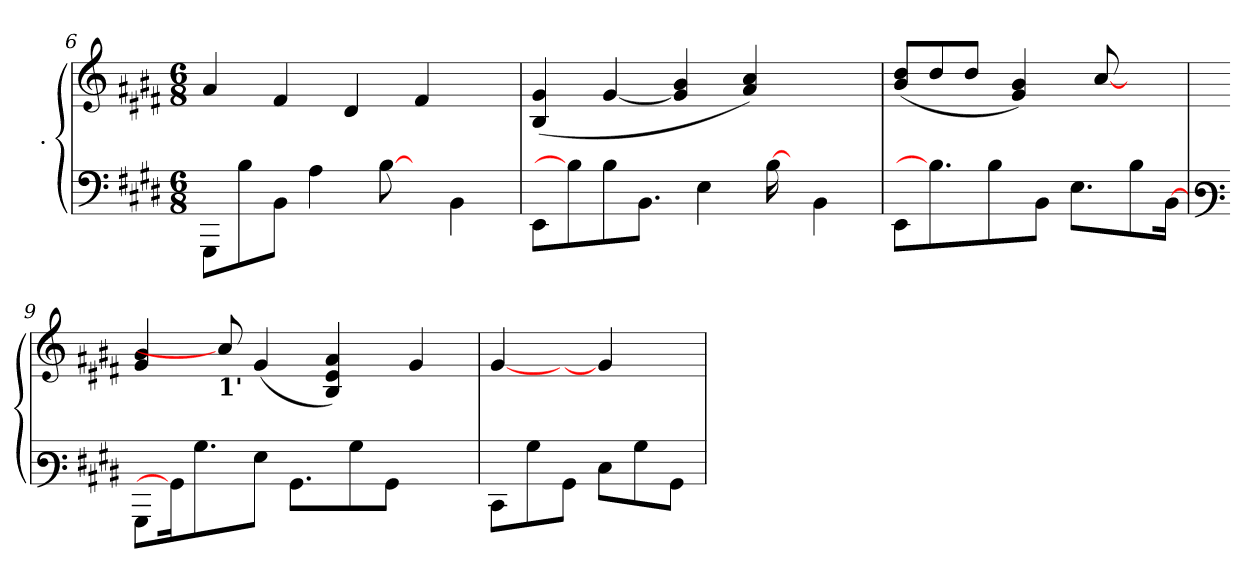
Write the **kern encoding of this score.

**kern	**kern
*part1	*part1
*staff2	*staff1
*I".	*
*clefF4	*clefG3
*k[f#c#g#d#]	*k[f#c#g#d#]
*M6/8	*M6/8
=6	=6
8GGG#\L	4f#/
8B\	.
8BB\J	4d#/
4A\	.
.	4B/
[8B\	.
8ryy	4d#/
4BB\	.
.	8ryy
=7	=7
8EE\L	(>4G#/ 4e/
8B\]	.
8B\	[<4e/
8.BB\J	.
.	4e/] 4g#/
4E\	.
.	4f#/ 4a/)
[16B\	.
16ryy	.
4BB\	.
.	8.ryy
=8	=8
8EE\L	(<8g#/ 8b/L
8.B\]	8b/
.	8b/J
8B\	.
.	4e/ 4g#/)
8BB\J	.
8.E\L	.
.	[8a/
8B\	8.ryy
[16BB\J	.
!!LO:LB:g=z
=9	=9
*clefF3	*
8BBB/L	4e/ 4g#/
16BB\J]	.
8.B\	.
!	!LO:TX:b:B:t=1'
.	8a/]
8G#\J	(>4e/
8.BB\L	.
.	4G#/ 4c#/ 4f#/)
8B\	.
8BB\J	.
.	4e/
8.ryy	.
=10	=10
8EE\L	[<4e/
8B\	.
8BB\J	8ryy
8E\L	4e/]
8B\	.
8BB\J	8ryy
=	=
*-	*-
